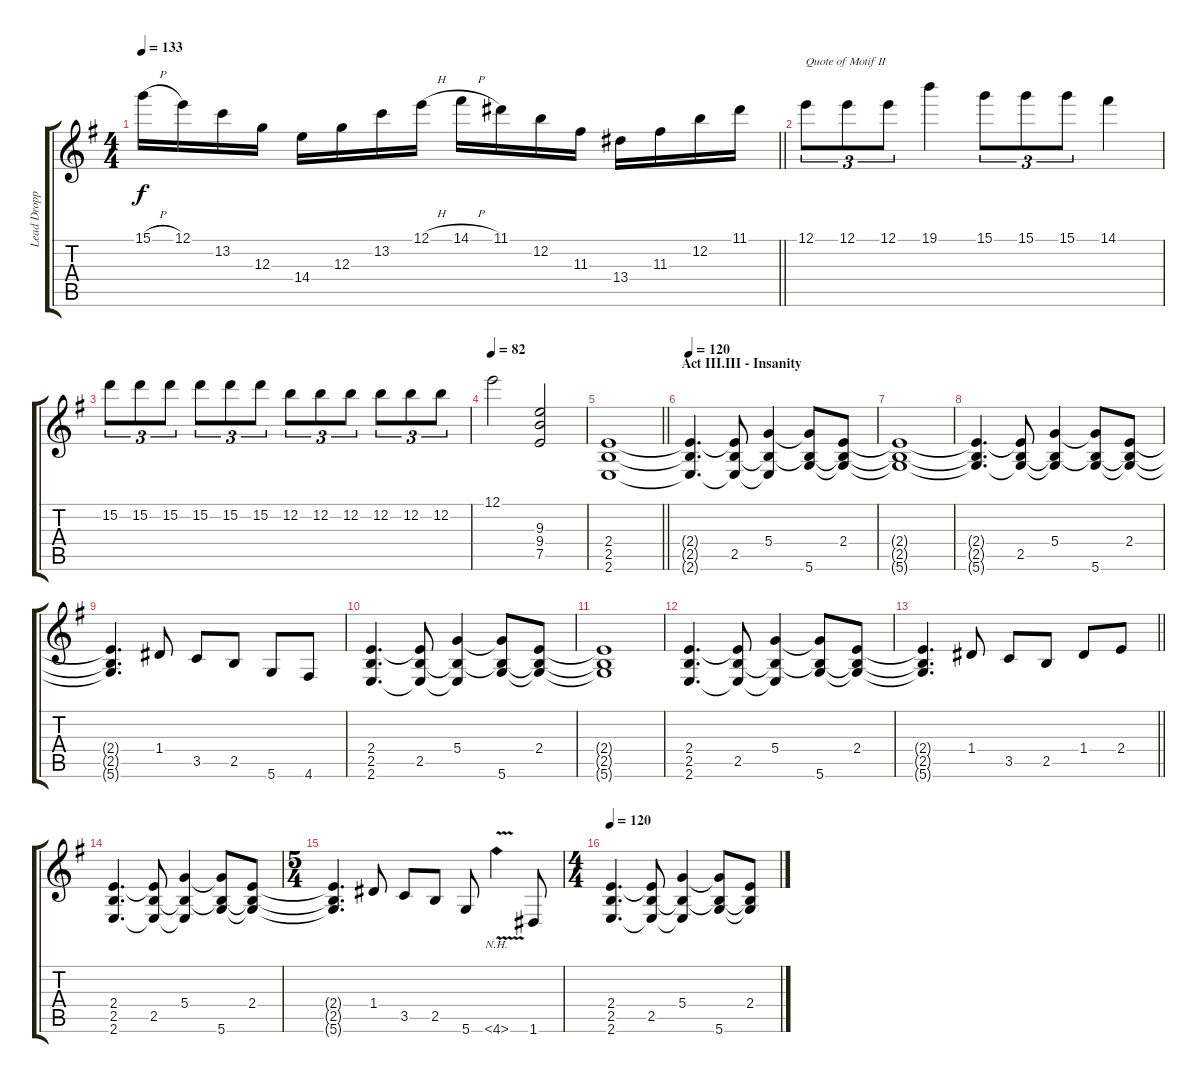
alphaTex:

\track ("Lead Dropped D " "Lead Dropp") {instrument distortionguitar}
\staff {score tabs}
\tuning (E4 B3 G3 D3 A2 D2) {hide}
\ts (4 4)
\tempo 133
\clef g2
\barLineRight lightlight
\ks eminor
15.1{h}.16{dy f} 12.1.16 13.2.16 12.3.16 14.4.16 12.3.16 13.2.16 12.1{h}.16 14.1{h}.16 11.1.16 12.2.16 11.3.16 13.4.16 11.3.16 12.2.16 11.1.16 |
12.1.8{tu (3 2) txt "Quote of Motif II"} 12.1.8{tu (3 2)} 12.1.8{tu (3 2)} 19.1.4 15.1.8{tu (3 2)} 15.1.8{tu (3 2)} 15.1.8{tu (3 2)} 14.1.4 |
15.2.8{tu (3 2)} 15.2.8{tu (3 2)} 15.2.8{tu (3 2)} 15.2.8{tu (3 2)} 15.2.8{tu (3 2)} 15.2.8{tu (3 2)} 12.2.8{tu (3 2)} 12.2.8{tu (3 2)} 12.2.8{tu (3 2)} 12.2.8{tu (3 2)} 12.2.8{tu (3 2)} 12.2.8{tu (3 2)} |
\tempo 82
12.1.2 (9.3 9.4 7.5).2 |
\barLineRight lightlight
(2.4 2.5 2.6).1 |
\section ("" "Act III.III - Insanity")
\tempo 120
(2.4{t} 2.5{t} 2.6{t}).4{d} (2.4{t} 2.5 2.6{t}).8 (5.4 2.5{t} 2.6{t}).4 (5.4{t} 2.5{t} 5.6).8 (2.4 2.5{t} 5.6{t}).8 |
(2.4{t} 2.5{t} 5.6{t}).1 |
(2.4{t} 2.5{t} 5.6{t}).4{d} (2.4{t} 2.5 5.6{t}).8 (5.4 2.5{t} 5.6{t}).4 (5.4{t} 2.5{t} 5.6).8 (2.4 2.5{t} 5.6{t}).8 |
(2.4{t} 2.5{t} 5.6{t}).4{d} 1.4.8 3.5.8 2.5.8 5.6.8 4.6.8 |
(2.4 2.5 2.6).4{d} (2.4{t} 2.5 2.6{t}).8 (5.4 2.5{t} 2.6{t}).4 (5.4{t} 2.5{t} 5.6).8 (2.4 2.5{t} 5.6{t}).8 |
(2.4{t} 2.5{t} 5.6{t}).1 |
(2.4 2.5 2.6).4{d} (2.4{t} 2.5 2.6{t}).8 (5.4 2.5{t} 2.6{t}).4 (5.4{t} 2.5{t} 5.6).8 (2.4 2.5{t} 5.6{t}).8 |
\barLineRight lightlight
(2.4{t} 2.5{t} 5.6{t}).4{d} 1.4.8 3.5.8 2.5.8 1.4.8 2.4.8 |
\section ("" "")
(2.4 2.5 2.6).4{d} (2.4{t} 2.5 2.6{t}).8 (5.4 2.5{t} 2.6{t}).4 (5.4{t} 2.5{t} 5.6).8 (2.4 2.5{t} 5.6{t}).8 |
\ts (5 4)
(2.4{t} 2.5{t} 5.6{t}).4{d} 1.4.8 3.5.8 2.5.8 5.6.8 4.6{nh v}.4 1.6.8 |
\ts (4 4)
\tempo 120
(2.4 2.5 2.6).4{d} (2.4{t} 2.5 2.6{t}).8 (5.4 2.5{t} 2.6{t}).4 (5.4{t} 2.5{t} 5.6).8 (2.4 2.5{t} 5.6{t}).8
